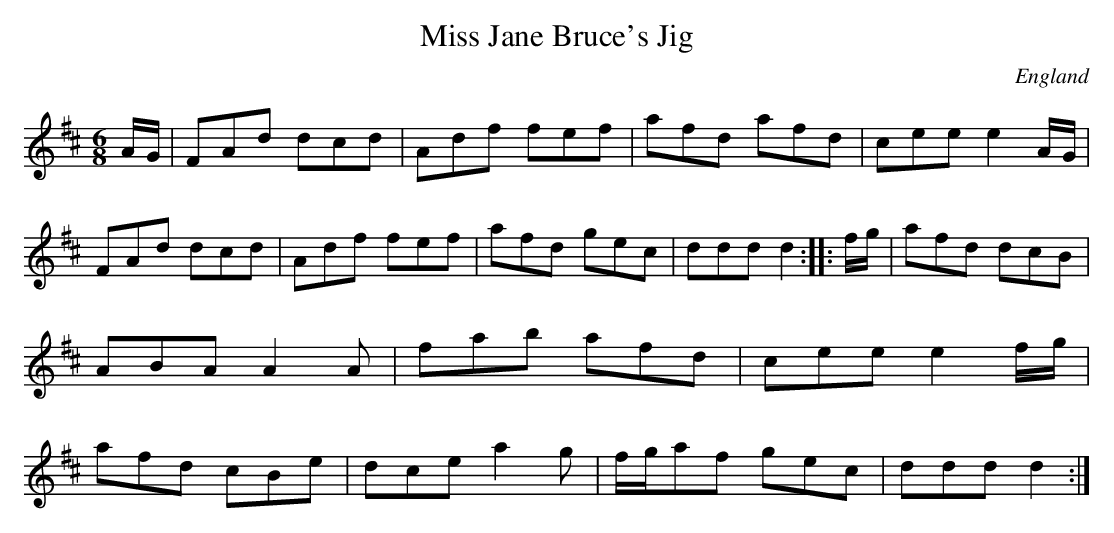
X:1
T:Miss Jane Bruce's Jig
M:6/8
O:England
K:D
A/G/|\
FAd dcd| Adf fef| afd afd| cee e2A/G/|\
FAd dcd| Adf fef| afd gec| ddd d2::\
f/g/|\
afd dcB| ABA A2A| fab afd| cee e2f/g/|\
afd cBe| dce a2g| f/g/af gec| ddd d2:|
